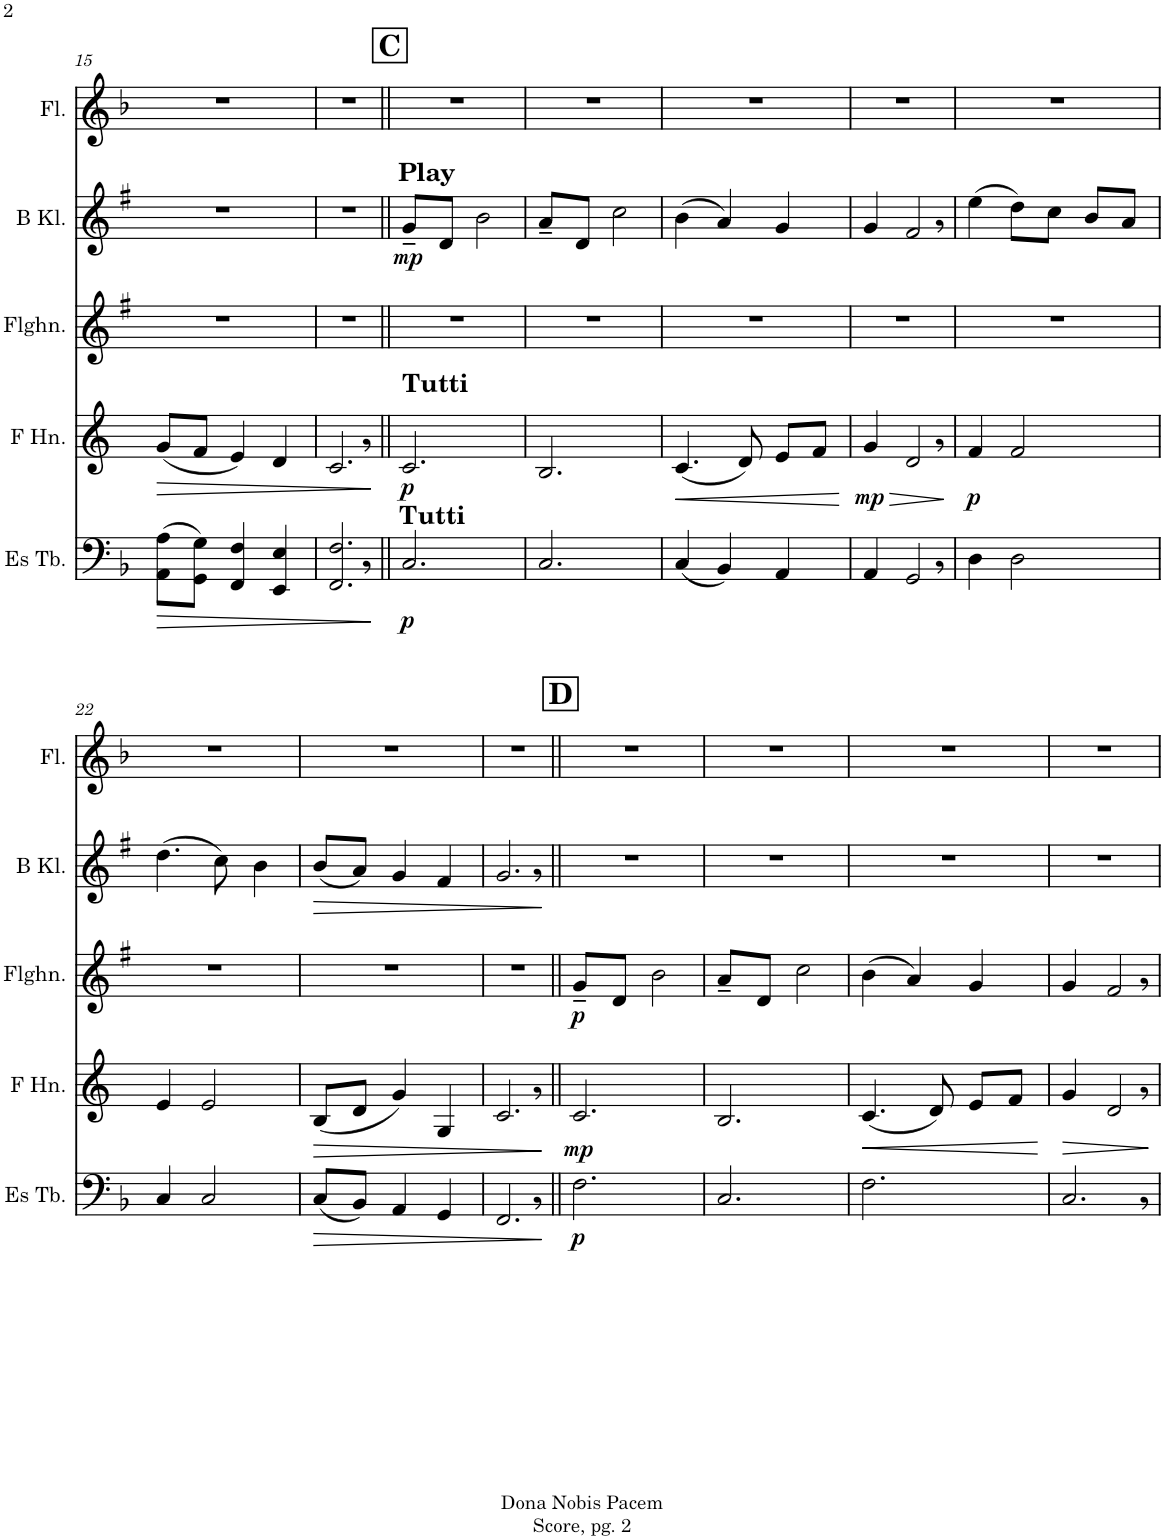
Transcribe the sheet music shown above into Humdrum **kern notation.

**kern	**dynam	**kern	**dynam	**kern	**dynam	**kern	**dynam	**kern
*part5	*part5	*part4	*part4	*part3	*part3	*part2	*part2	*part1
*staff5	*staff5	*staff4	*staff4	*staff3	*staff3	*staff2	*staff2	*staff1
*I"Es Tuba	*	*I"Horn in F	*	*I"Flügelhorn	*	*I"Klarinette in B	*	*I"Flöte
*I'Es Tb.	*	*	*	*I'Flghn.	*	*	*	*I'Fl.
!!LO:PB:g=z
*clefF4	*	*clefG2	*	*clefG2	*	*clefG2	*	*clefG2
*	*	*Trd4c7	*	*Trd1c2	*	*Trd1c2	*	*
*k[b-]	*	*k[]	*	*k[f#]	*	*k[f#]	*	*k[b-]
*M3/4	*	*M3/4	*	*M3/4	*	*M3/4	*	*M3/4
=15	=15	=15	=15	=15	=15	=15	=15	=15
!	!LO:HP:b	!	!LO:HP:b	!	!	!	!	!
(8AA\ 8A\L	>	(8g/L	>	2.r	.	2.r	.	2.r
8GG\ 8G\J)	.	8f/J	.	.	.	.	.	.
4FF/ 4F/	.	4e/)	.	.	.	.	.	.
4EE/ 4E/	.	4d/	.	.	.	.	.	.
=16	=16	=16	=16	=16	=16	=16	=16	=16
2.FF/,< 2.F/,<	.	2.c,</	.	2.r	.	2.r	.	2.r
.	]	.	]	.	.	.	.	.
!!LO:REH:place=s1:a:B:cj:fs=14:t=C
=17||	=17||	=17||	=17||	=17||	=17||	=17||	=17||	=17||
!	!	!	!	!	!	!LO:TX:a:B:t=Play	!	!
!	!	!LO:TX:a:B:t=Tutti	!	!	!	!	!	!
!LO:TX:a:B:t=Tutti	!	!	!	!	!	!	!	!
!	!LO:DY:b	!	!LO:DY:b	!	!	!	!LO:DY:b	!
2.C/	p	2.c/	p	2.r	.	8g~/L	mp	2.r
.	.	.	.	.	.	8d/J	.	.
.	.	.	.	.	.	2b\	.	.
=18	=18	=18	=18	=18	=18	=18	=18	=18
2.C/	.	2.B/	.	2.r	.	8a~/L	.	2.r
.	.	.	.	.	.	8d/J	.	.
.	.	.	.	.	.	2cc\	.	.
=19	=19	=19	=19	=19	=19	=19	=19	=19
!	!	!	!LO:HP:b	!	!	!	!	!
(4C/	.	(4.c/	<	2.r	.	(4b\	.	2.r
4BB-/)	.	.	.	.	.	4a/)	.	.
.	.	8d/)	.	.	.	.	.	.
4AA/	.	8e/L	.	.	.	4g/	.	.
.	.	8f/J	.	.	.	.	.	.
.	.	.	[	.	.	.	.	.
=20	=20	=20	=20	=20	=20	=20	=20	=20
!	!	!	!LO:HP:b	!	!	!	!	!
!	!	!	!LO:DY:n=1:b	!	!	!	!	!
4AA/	.	4g/	> mp	2.r	.	4g/	.	2.r
2GG,</	.	2d,</	.	.	.	2f#,</	.	.
.	.	.	]	.	.	.	.	.
=21	=21	=21	=21	=21	=21	=21	=21	=21
!	!	!	!LO:DY:b	!	!	!	!	!
4D\	.	4f/	p	2.r	.	(4ee\	.	2.r
2D\	.	2f/	.	.	.	8dd\L)	.	.
.	.	.	.	.	.	8cc\J	.	.
.	.	.	.	.	.	8b/L	.	.
.	.	.	.	.	.	8a/J	.	.
!!LO:LB:g=z
=22	=22	=22	=22	=22	=22	=22	=22	=22
4C/	.	4e/	.	2.r	.	(4.dd\	.	2.r
2C/	.	2e/	.	.	.	.	.	.
.	.	.	.	.	.	8cc\)	.	.
.	.	.	.	.	.	4b\	.	.
=23	=23	=23	=23	=23	=23	=23	=23	=23
!	!LO:HP:b	!	!LO:HP:b	!	!	!	!LO:HP:b	!
(8C/L	>	(8B/L	>	2.r	.	(8b/L	>	2.r
8BB-/J)	.	8d/J	.	.	.	8a/J)	.	.
4AA/	.	4g/)	.	.	.	4g/	.	.
4GG/	.	4G/	.	.	.	4f#/	.	.
=24	=24	=24	=24	=24	=24	=24	=24	=24
2.FF,</	.	2.c,</	.	2.r	.	2.g,</	.	2.r
.	]	.	]	.	.	.	]	.
!!LO:REH:place=s1:a:B:cj:fs=14:t=D
=25||	=25||	=25||	=25||	=25||	=25||	=25||	=25||	=25||
!	!LO:DY:b	!	!LO:DY:b	!	!LO:DY:b	!	!	!
2.F\	p	2.c/	mp	8g~/L	p	2.r	.	2.r
.	.	.	.	8d/J	.	.	.	.
.	.	.	.	2b\	.	.	.	.
=26	=26	=26	=26	=26	=26	=26	=26	=26
2.C/	.	2.B/	.	8a~/L	.	2.r	.	2.r
.	.	.	.	8d/J	.	.	.	.
.	.	.	.	2cc\	.	.	.	.
=27	=27	=27	=27	=27	=27	=27	=27	=27
!	!	!	!LO:HP:b	!	!	!	!	!
2.F\	.	(4.c/	<	(4b\	.	2.r	.	2.r
.	.	.	.	4a/)	.	.	.	.
.	.	8d/)	.	.	.	.	.	.
.	.	8e/L	.	4g/	.	.	.	.
.	.	8f/J	.	.	.	.	.	.
.	.	.	[	.	.	.	.	.
=28	=28	=28	=28	=28	=28	=28	=28	=28
!	!	!	!LO:HP:b	!	!	!	!	!
2.C,</	.	4g/	>	4g/	.	2.r	.	2.r
.	.	2d,</	.	2f#,</	.	.	.	.
.	.	.	]	.	.	.	.	.
=	=	=	=	=	=	=	=	=
*-	*-	*-	*-	*-	*-	*-	*-	*-
